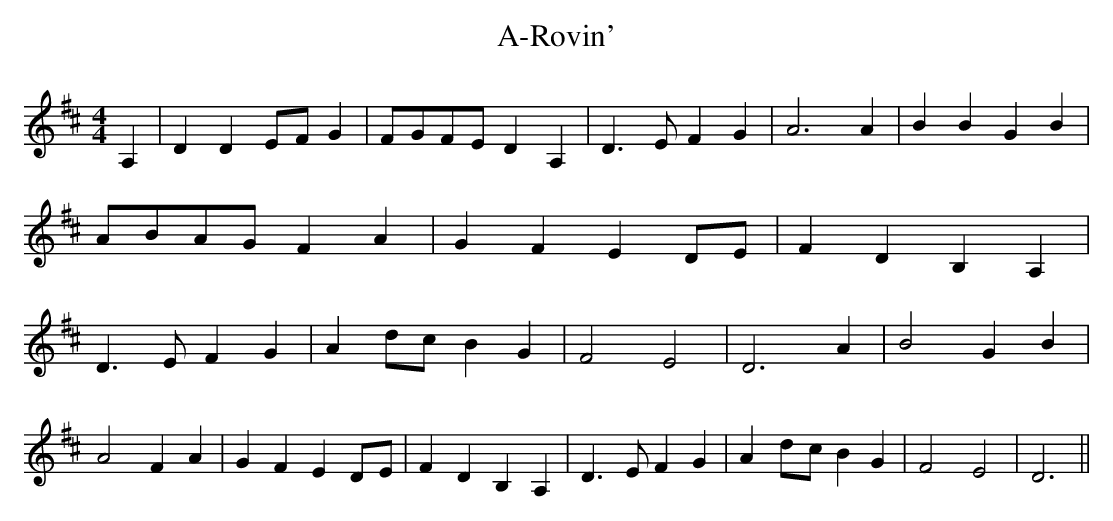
X:1
T:A-Rovin'
M:4/4
L:1/4
K:D
 A,| D DE/2-F/2 G|F/2-G/2F/2-E/2 D A,| D3/2 E/2 F G| A3 A| B B G B|\
A/2-B/2A/2-G/2 F A| G F ED/2-E/2| F D B, A,| D3/2 E/2 F G| A-d/2-c/2 B G|\
 F2 E2| D3 A| B2 G B| A2 F A| G F ED/2-E/2| F D B, A,| D3/2 E/2 F G|\
 A-d/2-c/2 B G| F2 E2| D3||
